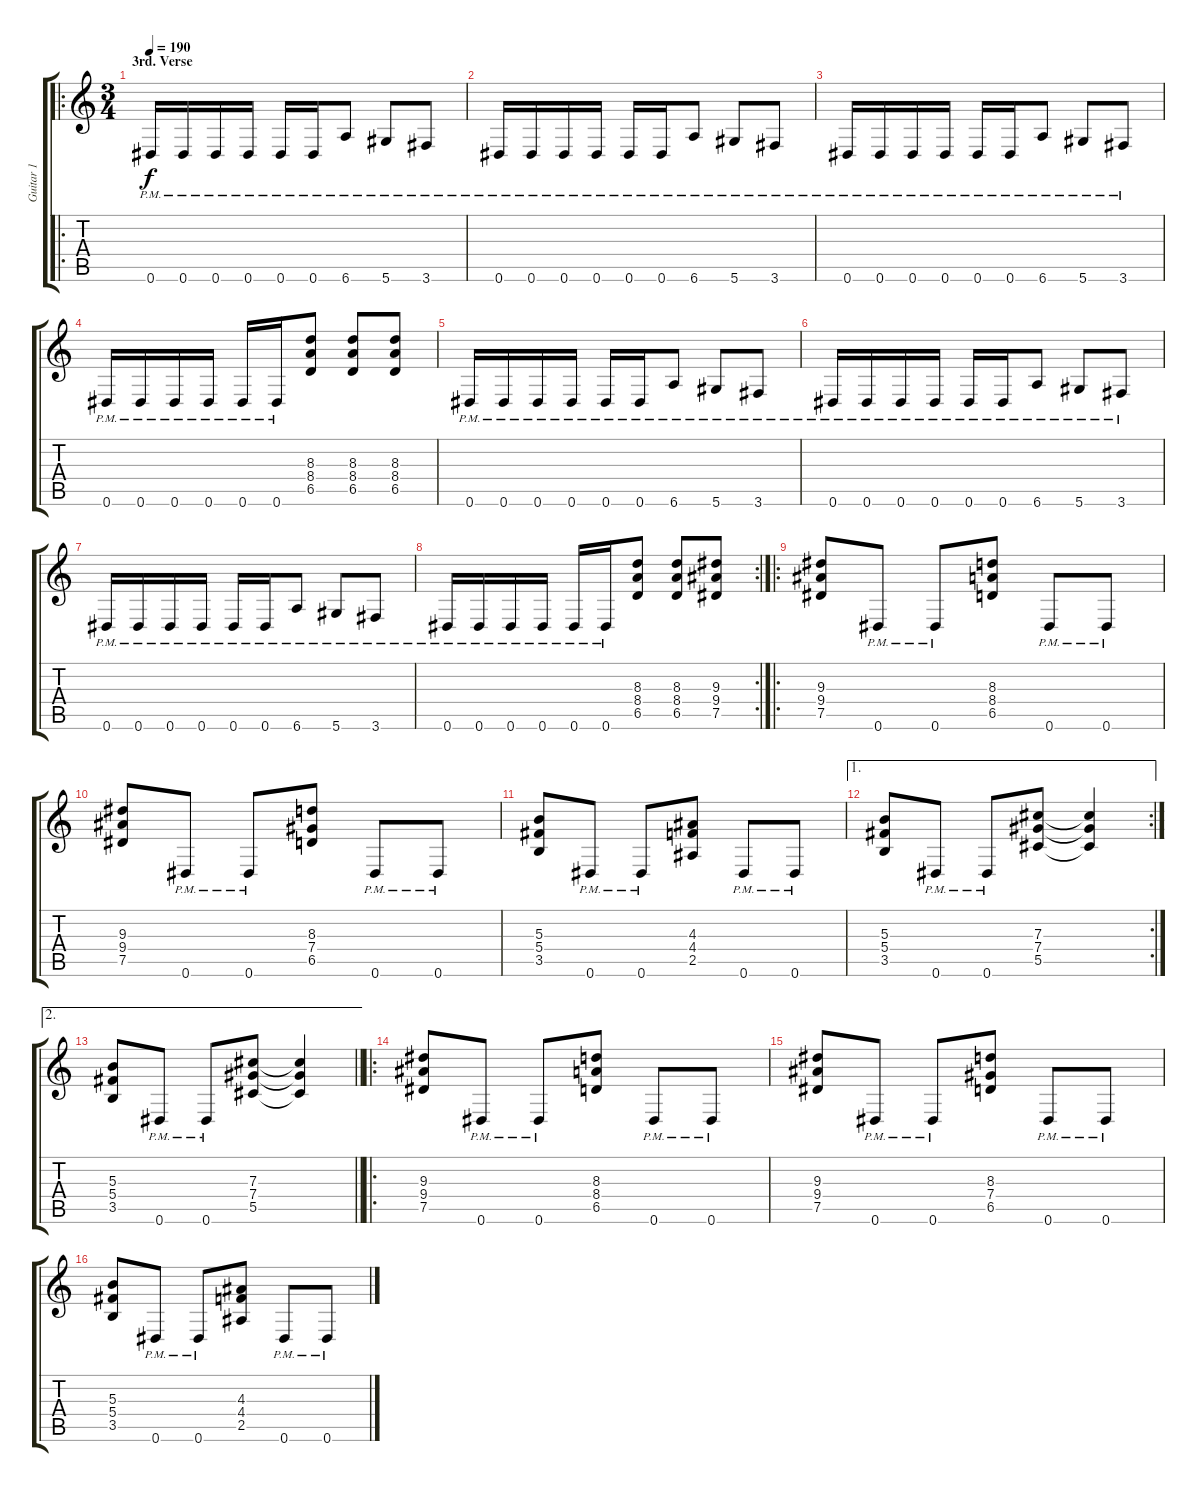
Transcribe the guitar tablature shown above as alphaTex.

\track ("Guitar 1" "Guitar 1") {instrument distortionguitar}
\staff {score tabs}
\tuning (Eb4 Bb3 Gb3 Db3 Ab2 Eb2) {hide}
\ro
\ts (3 4)
\section ("" "3rd. Verse")
\tempo 190
\clef g2
\ks c
0.6{pm}.16{dy f} 0.6{pm}.16 0.6{pm}.16 0.6{pm}.16 0.6{pm}.16 0.6{pm}.16 6.6{pm}.8 5.6{pm}.8 3.6{pm}.8 |
0.6{pm}.16 0.6{pm}.16 0.6{pm}.16 0.6{pm}.16 0.6{pm}.16 0.6{pm}.16 6.6{pm}.8 5.6{pm}.8 3.6{pm}.8 |
0.6{pm}.16 0.6{pm}.16 0.6{pm}.16 0.6{pm}.16 0.6{pm}.16 0.6{pm}.16 6.6{pm}.8 5.6{pm}.8 3.6{pm}.8 |
0.6{pm}.16 0.6{pm}.16 0.6{pm}.16 0.6{pm}.16 0.6{pm}.16 0.6{pm}.16 (8.3 8.4 6.5).8 (8.3 8.4 6.5).8 (8.3 8.4 6.5).8 |
0.6{pm}.16 0.6{pm}.16 0.6{pm}.16 0.6{pm}.16 0.6{pm}.16 0.6{pm}.16 6.6{pm}.8 5.6{pm}.8 3.6{pm}.8 |
0.6{pm}.16 0.6{pm}.16 0.6{pm}.16 0.6{pm}.16 0.6{pm}.16 0.6{pm}.16 6.6{pm}.8 5.6{pm}.8 3.6{pm}.8 |
0.6{pm}.16 0.6{pm}.16 0.6{pm}.16 0.6{pm}.16 0.6{pm}.16 0.6{pm}.16 6.6{pm}.8 5.6{pm}.8 3.6{pm}.8 |
\rc 2
0.6{pm}.16 0.6{pm}.16 0.6{pm}.16 0.6{pm}.16 0.6{pm}.16 0.6{pm}.16 (8.3 8.4 6.5).8 (8.3 8.4 6.5).8 (9.3 9.4 7.5).8 |
\ro
(9.3 9.4 7.5).8 0.6{pm}.8 0.6{pm}.8 (8.3 8.4 6.5).8 0.6{pm}.8 0.6{pm}.8 |
(9.3 9.4 7.5).8 0.6{pm}.8 0.6{pm}.8 (8.3 7.4 6.5).8 0.6{pm}.8 0.6{pm}.8 |
(5.3 5.4 3.5).8 0.6{pm}.8 0.6{pm}.8 (4.3 4.4 2.5).8 0.6{pm}.8 0.6{pm}.8 |
\ae 1
\rc 2
(5.3 5.4 3.5).8 0.6{pm}.8 0.6{pm}.8 (7.3 7.4 5.5).8 (7.3{t} 7.4{t} 5.5{t}).4 |
\ae 2
\barLineRight lightlight
(5.3 5.4 3.5).8 0.6{pm}.8 0.6{pm}.8 (7.3 7.4 5.5).8 (7.3{t} 7.4{t} 5.5{t}).4 |
\ro
(9.3 9.4 7.5).8 0.6{pm}.8 0.6{pm}.8 (8.3 8.4 6.5).8 0.6{pm}.8 0.6{pm}.8 |
(9.3 9.4 7.5).8 0.6{pm}.8 0.6{pm}.8 (8.3 7.4 6.5).8 0.6{pm}.8 0.6{pm}.8 |
(5.3 5.4 3.5).8 0.6{pm}.8 0.6{pm}.8 (4.3 4.4 2.5).8 0.6{pm}.8 0.6{pm}.8
